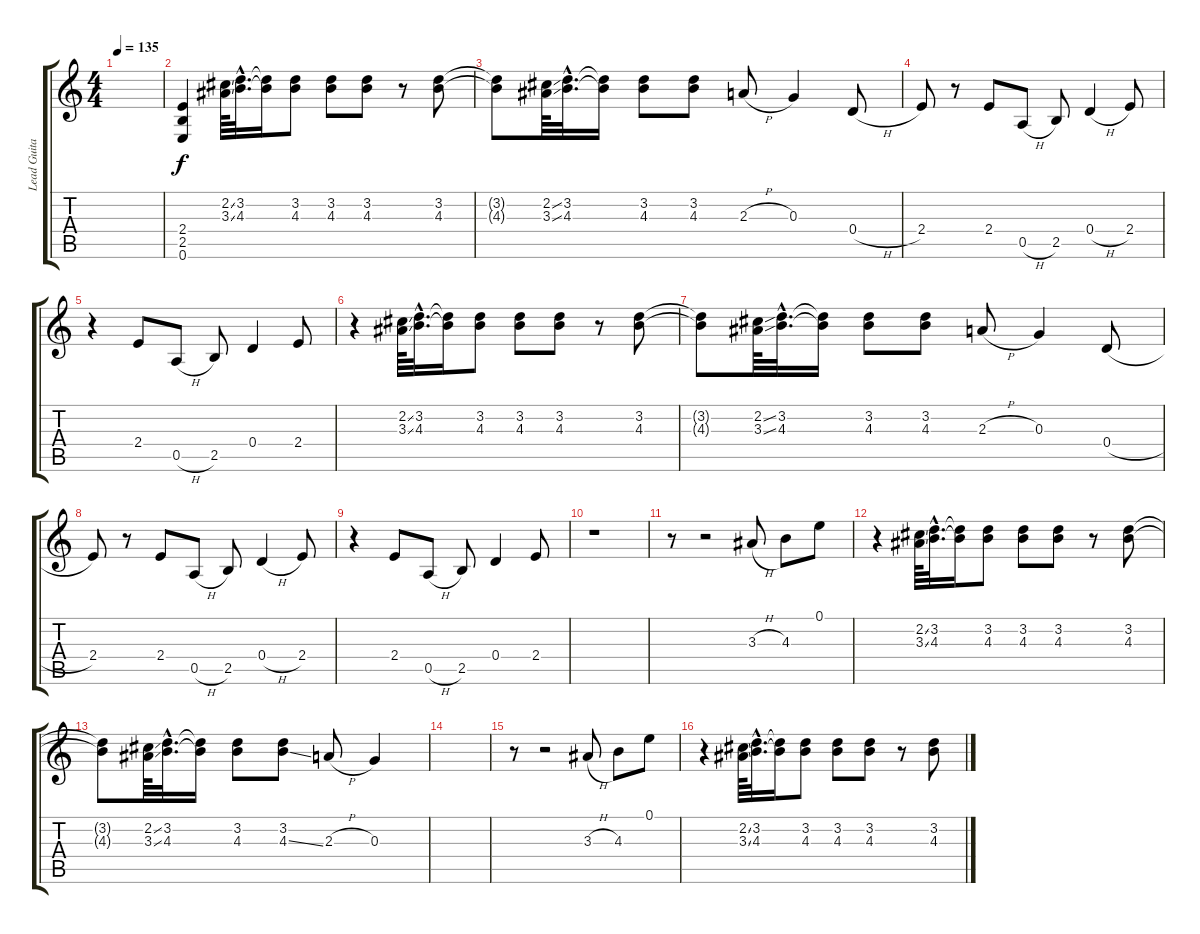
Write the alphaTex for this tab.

\track ("Lead Guitar" "Lead Guita") {instrument overdrivenguitar}
\staff {score tabs}
\tuning (E4 B3 G3 D3 A2 E2) {hide}
\ts (4 4)
\tempo 135
\clef g2
\ks c
|
(2.4 2.5 0.6).4 (2.2{ss} 3.3{ss}).64 (3.2{hac} 4.3{hac}).32{d} (3.2{t} 4.3{t}).16 (3.2 4.3).8 (3.2 4.3).8 (3.2 4.3).8 r.8 (3.2 4.3).8 |
(3.2{t} 4.3{t}).8 (2.2{ss} 3.3{ss}).64 (3.2{hac} 4.3{hac}).32{d} (3.2{t} 4.3{t}).16 (3.2 4.3).8 (3.2 4.3).8 2.3{h}.8 0.3.4 0.4{h}.8 |
2.4.8 r.8 2.4.8 0.5{h}.8 2.5.8 0.4{h}.4 2.4.8 |
r.4 2.4.8 0.5{h}.8 2.5.8 0.4.4 2.4.8 |
r.4 (2.2{ss} 3.3{ss}).64 (3.2{hac} 4.3{hac}).32{d} (3.2{t} 4.3{t}).16 (3.2 4.3).8 (3.2 4.3).8 (3.2 4.3).8 r.8 (3.2 4.3).8 |
(3.2{t} 4.3{t}).8 (2.2{ss} 3.3{ss}).64 (3.2{hac} 4.3{hac}).32{d} (3.2{t} 4.3{t}).16 (3.2 4.3).8 (3.2 4.3).8 2.3{h}.8 0.3.4 0.4{h}.8 |
2.4.8 r.8 2.4.8 0.5{h}.8 2.5.8 0.4{h}.4 2.4.8 |
r.4 2.4.8 0.5{h}.8 2.5.8 0.4.4 2.4.8 |
r.1 |
r.8 r.2 3.3{h}.8 4.3.8 0.1.8 |
r.4 (2.2{ss} 3.3{ss}).64 (3.2{hac} 4.3{hac}).32{d} (3.2{t} 4.3{t}).16 (3.2 4.3).8 (3.2 4.3).8 (3.2 4.3).8 r.8 (3.2 4.3).8 |
(3.2{t} 4.3{t}).8 (2.2{ss} 3.3{ss}).64 (3.2{hac} 4.3{hac}).32{d} (3.2{t} 4.3{t}).16 (3.2 4.3).8 (3.2 4.3{ss}).8 2.3{h}.8 0.3.4 |
|
r.8 r.2 3.3{h}.8 4.3.8 0.1.8 |
r.4 (2.2{ss} 3.3{ss}).64 (3.2{hac} 4.3{hac}).32{d} (3.2{t} 4.3{t}).16 (3.2 4.3).8 (3.2 4.3).8 (3.2 4.3).8 r.8 (3.2 4.3).8
